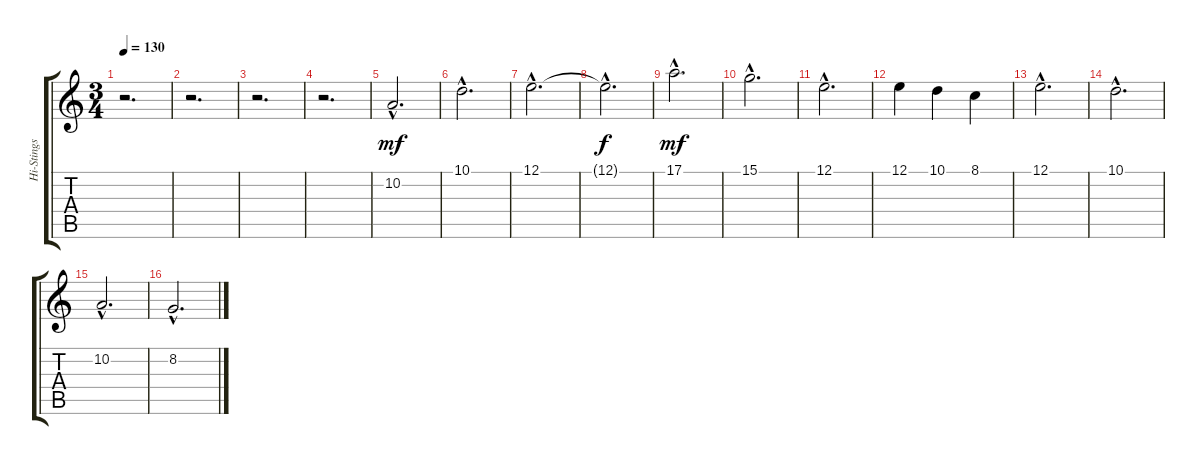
\track ("Hi-Stings" "Hi-Stings") {instrument stringensemble1}
\staff {score tabs}
\tuning (E4 B3 G3 D3 A2 E2) {hide}
\ts (3 4)
\tempo 130
\clef g2
\ks c
r.2{d dy mf instrument stringensemble1} |
r.2{d} |
r.2{d} |
r.2{d} |
10.2{hac}.2{d} |
10.1{hac}.2{d} |
12.1{hac}.2{d} |
12.1{hac t}.2{d dy f} |
17.1{hac}.2{d dy mf} |
15.1{hac}.2{d} |
12.1{hac}.2{d} |
12.1.4 10.1.4 8.1.4 |
12.1{hac}.2{d} |
10.1{hac}.2{d} |
10.2{hac}.2{d} |
8.2{hac}.2{d}
